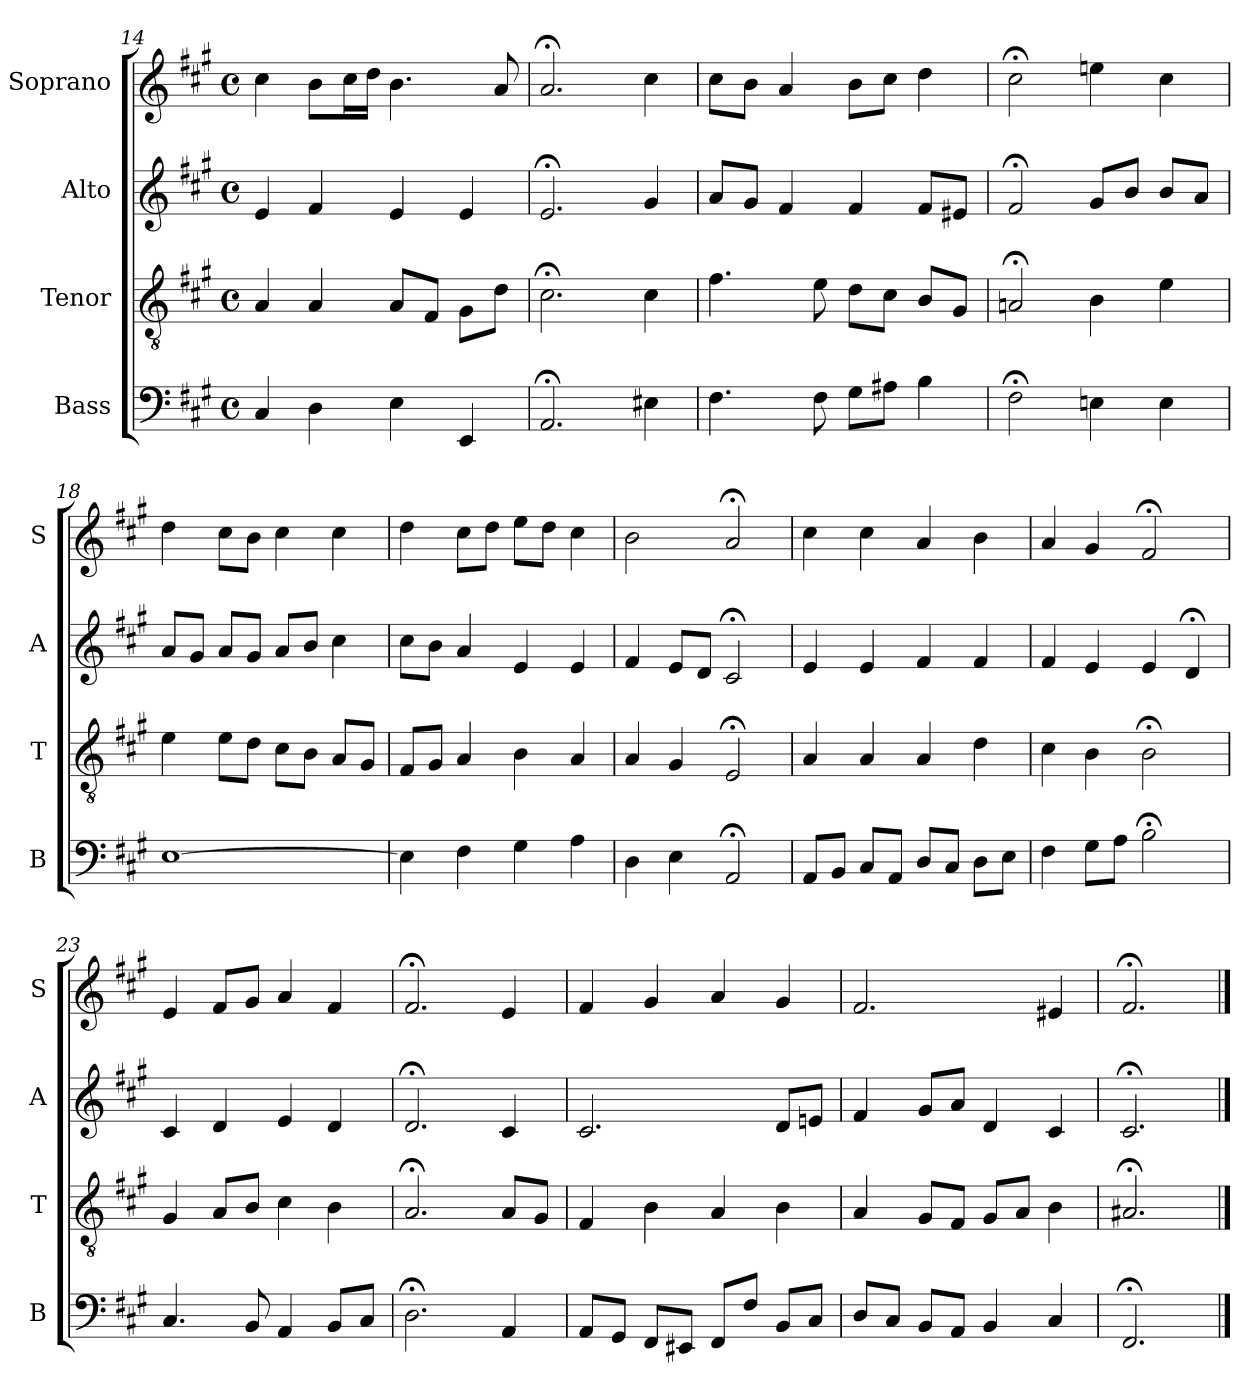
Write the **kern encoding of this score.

**kern	**kern	**kern	**kern
*part4	*part3	*part2	*part1
*staff4	*staff3	*staff2	*staff1
*I"Bass	*I"Tenor	*I"Alto	*I"Soprano
*I'B	*I'T	*I'A	*I'S
*clefF4	*clefGv2	*clefG2	*clefG2
*k[f#c#g#]	*k[f#c#g#]	*k[f#c#g#]	*k[f#c#g#]
*f#:	*f#:	*f#:	*f#:
*M4/4	*M4/4	*M4/4	*M4/4
*met(c)	*met(c)	*met(c)	*met(c)
=14	=14	=14	=14
4C#	4A	4e	4cc#
4D	4A	4f#	8bL
.	.	.	16cc#L
.	.	.	16ddJJ
4E	8AL	4e	4.b
.	8F#J	.	.
4EE	8G#L	4e	.
.	8dJ	.	8a
=15	=15	=15	=15
2.AA;<	2.c#;<	2.e;<	2.a;<
4E#X	4c#	4g#	4cc#
=16	=16	=16	=16
4.F#	4.f#	8aL	8cc#L
.	.	8g#J	8bJ
.	.	4f#	4a
8F#	8e	.	.
8G#L	8dL	4f#	8bL
8A#XJ	8c#J	.	8cc#J
4B	8BL	8f#L	4dd
.	8G#J	8e#XJ	.
=17	=17	=17	=17
2F#;<	2An;<	2f#;<	2cc#;<
4En	4B	8g#L	4een
.	.	8bJ	.
4E	4e	8bL	4cc#
.	.	8aJ	.
=18	=18	=18	=18
[1E	4e	8aL	4dd
.	.	8g#J	.
.	8eL	8aL	8cc#L
.	8dJ	8g#J	8bJ
.	8c#L	8aL	4cc#
.	8BJ	8bJ	.
.	8AL	4cc#	4cc#
.	8G#J	.	.
=19	=19	=19	=19
4E]	8F#L	8cc#L	4dd
.	8G#J	8bJ	.
4F#	4A	4a	8cc#L
.	.	.	8ddJ
4G#	4B	4e	8eeL
.	.	.	8ddJ
4A	4A	4e	4cc#
=20	=20	=20	=20
4D	4A	4f#	2b
4E	4G#	8eL	.
.	.	8dJ	.
2AA;<	2E;<i	2c#;<i	2a;<
=21	=21	=21	=21
8AAL	4Ai	4ei	4cc#
8BBJ	.	.	.
8C#L	4A	4e	4cc#
8AAJ	.	.	.
8DL	4A	4f#	4a
8C#J	.	.	.
8DL	4d	4f#	4b
8EJ	.	.	.
=22	=22	=22	=22
4F#	4c#	4f#	4a
8G#L	4B	4e	4g#
8AJ	.	.	.
2B;<	2B;<	4e	2f#;<
.	.	4d;<	.
=23	=23	=23	=23
4.C#	4G#	4c#	4e
.	8AL	4d	8f#L
8BB	8BJ	.	8g#J
4AA	4c#	4e	4a
8BBL	4B	4d	4f#
8C#J	.	.	.
=24	=24	=24	=24
2.D;<	2.A;<	2.d;<	2.f#;<
4AA	8AL	4c#	4e
.	8G#J	.	.
=25	=25	=25	=25
8AAL	4F#	2.c#	4f#
8GG#J	.	.	.
8FF#L	4B	.	4g#
8EE#XJ	.	.	.
8FF#L	4A	.	4a
8F#J	.	.	.
8BBL	4B	8dL	4g#
8C#J	.	8enJ	.
=26	=26	=26	=26
8DL	4A	4f#	2.f#
8C#J	.	.	.
8BBL	8G#L	8g#L	.
8AAJ	8F#J	8aJ	.
4BB	8G#L	4d	.
.	8AJ	.	.
4C#	4B	4c#	4e#X
=27	=27	=27	=27
2.FF#;<	2.A#X;<	2.c#;<	2.f#;<
==	==	==	==
*-	*-	*-	*-
